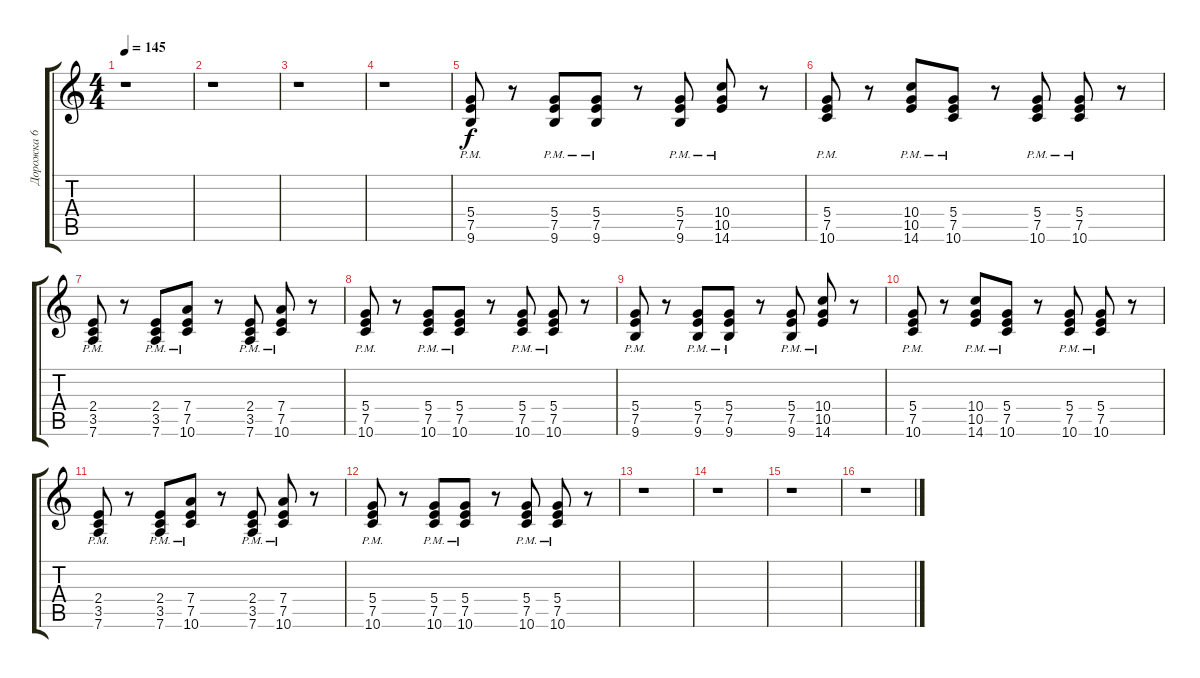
\track ("Дорожка 6" "Дорожка 6") {instrument distortionguitar}
\staff {score tabs}
\tuning (E4 B3 G3 D3 A2 D2) {hide}
\ts (4 4)
\tempo 145
\clef g2
\ks c
r.1{dy f} |
r.1 |
r.1 |
r.1 |
(5.4{pm} 7.5{pm} 9.6{pm}).8{instrument distortionguitar} r.8 (5.4{pm} 7.5{pm} 9.6{pm}).8 (5.4{pm} 7.5{pm} 9.6{pm}).8 r.8 (5.4{pm} 7.5{pm} 9.6{pm}).8 (10.4{pm} 10.5{pm} 14.6{pm}).8 r.8 |
(5.4{pm} 7.5{pm} 10.6{pm}).8 r.8 (10.4{pm} 10.5{pm} 14.6{pm}).8 (5.4{pm} 7.5{pm} 10.6{pm}).8 r.8 (5.4{pm} 7.5{pm} 10.6{pm}).8 (5.4{pm} 7.5{pm} 10.6{pm}).8 r.8 |
(2.4{pm} 3.5{pm} 7.6{pm}).8 r.8 (2.4{pm} 3.5{pm} 7.6{pm}).8 (7.4{pm} 7.5{pm} 10.6{pm}).8 r.8 (2.4{pm} 3.5{pm} 7.6{pm}).8 (7.4{pm} 7.5{pm} 10.6{pm}).8 r.8 |
(5.4{pm} 7.5{pm} 10.6{pm}).8 r.8 (5.4{pm} 7.5{pm} 10.6{pm}).8 (5.4{pm} 7.5{pm} 10.6{pm}).8 r.8 (5.4{pm} 7.5{pm} 10.6{pm}).8 (5.4{pm} 7.5{pm} 10.6{pm}).8 r.8 |
(5.4{pm} 7.5{pm} 9.6{pm}).8 r.8 (5.4{pm} 7.5{pm} 9.6{pm}).8 (5.4{pm} 7.5{pm} 9.6{pm}).8 r.8 (5.4{pm} 7.5{pm} 9.6{pm}).8 (10.4{pm} 10.5{pm} 14.6{pm}).8 r.8 |
(5.4{pm} 7.5{pm} 10.6{pm}).8 r.8 (10.4{pm} 10.5{pm} 14.6{pm}).8 (5.4{pm} 7.5{pm} 10.6{pm}).8 r.8 (5.4{pm} 7.5{pm} 10.6{pm}).8 (5.4{pm} 7.5{pm} 10.6{pm}).8 r.8 |
(2.4{pm} 3.5{pm} 7.6{pm}).8 r.8 (2.4{pm} 3.5{pm} 7.6{pm}).8 (7.4{pm} 7.5{pm} 10.6{pm}).8 r.8 (2.4{pm} 3.5{pm} 7.6{pm}).8 (7.4{pm} 7.5{pm} 10.6{pm}).8 r.8 |
(5.4{pm} 7.5{pm} 10.6{pm}).8 r.8 (5.4{pm} 7.5{pm} 10.6{pm}).8 (5.4{pm} 7.5{pm} 10.6{pm}).8 r.8 (5.4{pm} 7.5{pm} 10.6{pm}).8 (5.4{pm} 7.5{pm} 10.6{pm}).8 r.8{instrument distortionguitar} |
r.1 |
r.1 |
r.1 |
r.1
